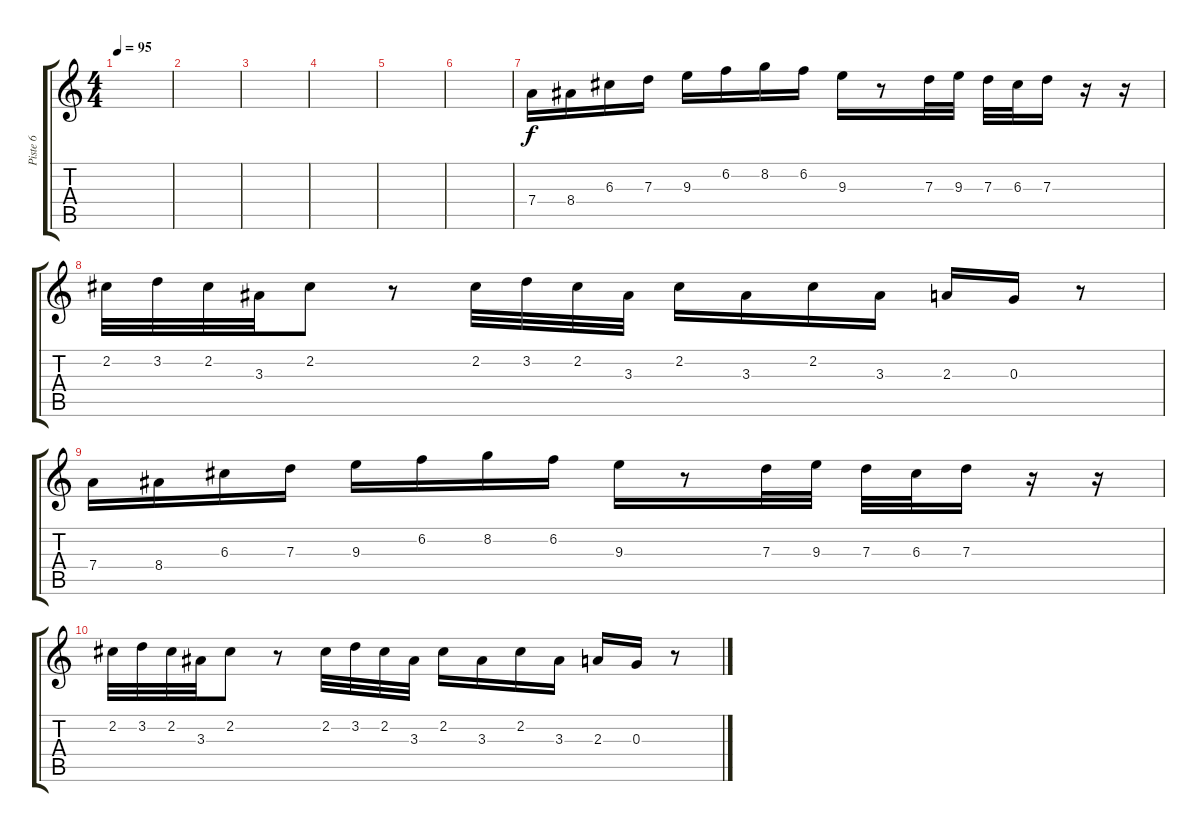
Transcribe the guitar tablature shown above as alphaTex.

\track ("Piste 6" "Piste 6") {instrument drawbarorgan}
\staff {score tabs}
\tuning (E5 B4 G4 D4 A3 E3) {hide}
\ts (4 4)
\tempo 95
\clef g2
\ks c
|
|
|
|
|
|
7.4.16{volume 16 instrument rockorgan} 8.4.16 6.3.16 7.3.16 9.3.16 6.2.16 8.2.16 6.2.16 9.3.16 r.8 7.3.32 9.3.32 7.3.32 6.3.32 7.3.16 r.16 r.16 |
2.2.32 3.2.32 2.2.32 3.3.32 2.2.8 r.8 2.2.32 3.2.32 2.2.32 3.3.32 2.2.16 3.3.16 2.2.16 3.3.16 2.3.16 0.3.16 r.8 |
7.4.16 8.4.16 6.3.16 7.3.16 9.3.16 6.2.16 8.2.16 6.2.16 9.3.16 r.8 7.3.32 9.3.32 7.3.32 6.3.32 7.3.16 r.16 r.16 |
2.2.32 3.2.32 2.2.32 3.3.32 2.2.8 r.8 2.2.32 3.2.32 2.2.32 3.3.32 2.2.16 3.3.16 2.2.16 3.3.16 2.3.16 0.3.16 r.8
